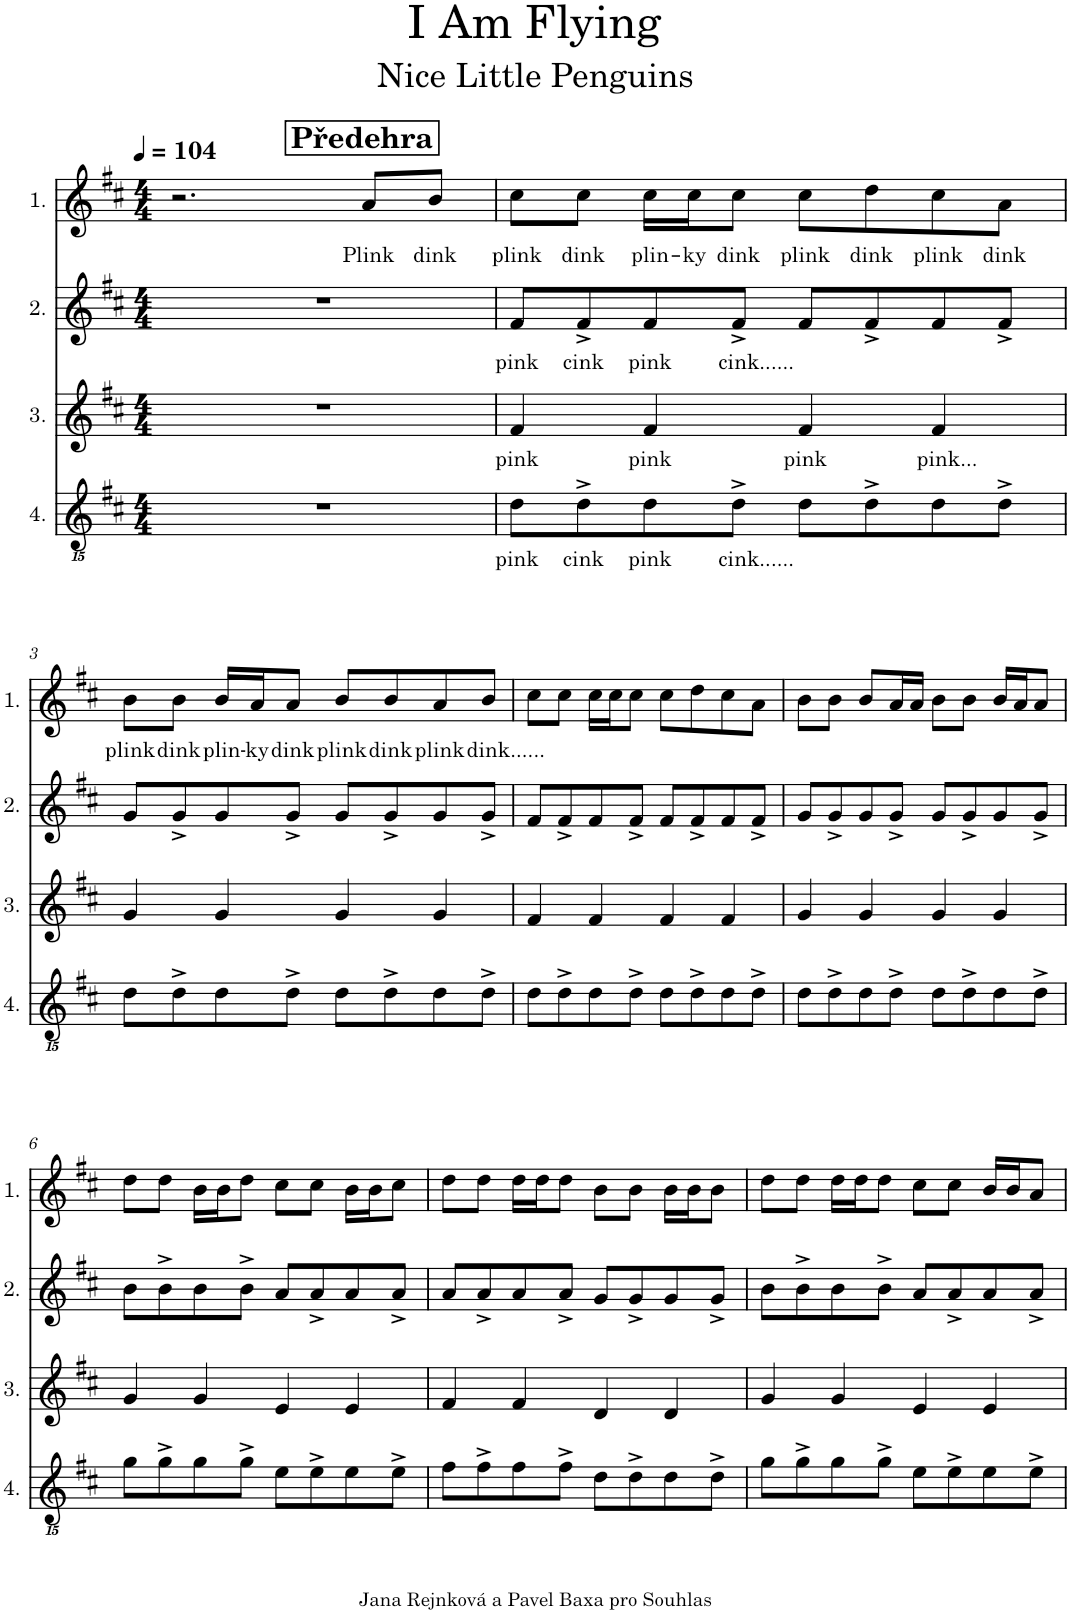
**kern	**text	**kern	**text	**kern	**text	**kern	**text
*part4	*part4	*part3	*part3	*part2	*part2	*part1	*part1
*staff4	*staff4	*staff3	*staff3	*staff2	*staff2	*staff1	*staff1
*I"4.	*	*I"3.	*	*I"2.	*	*I"1.	*
*clefGvv2	*	*clefG2	*	*clefG2	*	*clefG2	*
*k[f#c#]	*	*k[f#c#]	*	*k[f#c#]	*	*k[f#c#]	*
*M4/4	*	*M4/4	*	*M4/4	*	*M4/4	*
*MM104	*	*MM104	*	*MM104	*	*MM104	*
!!LO:REH:place=s1:a:B:cj:fs=14:t=Předehra:qo=3
=1	=1	=1	=1	=1	=1	=1	=1
1r	.	1r	.	1r	.	2.r	.
!	!	!	!	!	!	!	!LO:LY:b
.	.	.	.	.	.	8a/L	Plink
!	!	!	!	!	!	!	!LO:LY:b
.	.	.	.	.	.	8b/J	dink
=2	=2	=2	=2	=2	=2	=2	=2
!	!LO:LY:b	!	!LO:LY:b	!	!LO:LY:b	!	!LO:LY:b
8D\L	pink	4f#/	pink	8f#/L	pink	8cc#\L	plink
!	!LO:LY:b	!	!	!	!LO:LY:b	!	!LO:LY:b
8D^\	cink	.	.	8f#^/	cink	8cc#\J	dink
!	!LO:LY:b	!	!LO:LY:b	!	!LO:LY:b	!	!LO:LY:b
8D\	pink	4f#/	pink	8f#/	pink	16cc#\LL	plin-
!	!	!	!	!	!	!	!LO:LY:b
.	.	.	.	.	.	16cc#\J	-ky
!	!LO:LY:b	!	!	!	!LO:LY:b	!	!LO:LY:b
8D^\J	cink......	.	.	8f#^/J	cink......	8cc#\J	dink
!	!	!	!LO:LY:b	!	!	!	!LO:LY:b
8D\L	.	4f#/	pink	8f#/L	.	8cc#\L	plink
!	!	!	!	!	!	!	!LO:LY:b
8D^\	.	.	.	8f#^/	.	8dd\	dink
!	!	!	!LO:LY:b	!	!	!	!LO:LY:b
8D\	.	4f#/	pink...	8f#/	.	8cc#\	plink
!	!	!	!	!	!	!	!LO:LY:b
8D^\J	.	.	.	8f#^/J	.	8a\J	dink
!!LO:LB:g=z
=3	=3	=3	=3	=3	=3	=3	=3
!	!	!	!	!	!	!	!LO:LY:b
8D\L	.	4g/	.	8g/L	.	8b\L	plink
!	!	!	!	!	!	!	!LO:LY:b
8D^\	.	.	.	8g^/	.	8b\J	dink
!	!	!	!	!	!	!	!LO:LY:b
8D\	.	4g/	.	8g/	.	16b/LL	plin-
!	!	!	!	!	!	!	!LO:LY:b
.	.	.	.	.	.	16a/J	-ky
!	!	!	!	!	!	!	!LO:LY:b
8D^\J	.	.	.	8g^/J	.	8a/J	dink
!	!	!	!	!	!	!	!LO:LY:b
8D\L	.	4g/	.	8g/L	.	8b/L	plink
!	!	!	!	!	!	!	!LO:LY:b
8D^\	.	.	.	8g^/	.	8b/	dink
!	!	!	!	!	!	!	!LO:LY:b
8D\	.	4g/	.	8g/	.	8a/	plink
!	!	!	!	!	!	!	!LO:LY:b
8D^\J	.	.	.	8g^/J	.	8b/J	dink......
=4	=4	=4	=4	=4	=4	=4	=4
8D\L	.	4f#/	.	8f#/L	.	8cc#\L	.
8D^\	.	.	.	8f#^/	.	8cc#\J	.
8D\	.	4f#/	.	8f#/	.	16cc#\LL	.
.	.	.	.	.	.	16cc#\J	.
8D^\J	.	.	.	8f#^/J	.	8cc#\J	.
8D\L	.	4f#/	.	8f#/L	.	8cc#\L	.
8D^\	.	.	.	8f#^/	.	8dd\	.
8D\	.	4f#/	.	8f#/	.	8cc#\	.
8D^\J	.	.	.	8f#^/J	.	8a\J	.
=5	=5	=5	=5	=5	=5	=5	=5
8D\L	.	4g/	.	8g/L	.	8b\L	.
8D^\	.	.	.	8g^/	.	8b\J	.
8D\	.	4g/	.	8g/	.	8b/L	.
8D^\J	.	.	.	8g^/J	.	16a/L	.
.	.	.	.	.	.	16a/JJ	.
8D\L	.	4g/	.	8g/L	.	8b\L	.
8D^\	.	.	.	8g^/	.	8b\J	.
8D\	.	4g/	.	8g/	.	16b/LL	.
.	.	.	.	.	.	16a/J	.
8D^\J	.	.	.	8g^/J	.	8a/J	.
!!LO:LB:g=z
=6	=6	=6	=6	=6	=6	=6	=6
8G\L	.	4g/	.	8b\L	.	8dd\L	.
8G^\	.	.	.	8b^\	.	8dd\J	.
8G\	.	4g/	.	8b\	.	16b\LL	.
.	.	.	.	.	.	16b\J	.
8G^\J	.	.	.	8b^\J	.	8dd\J	.
8E\L	.	4e/	.	8a/L	.	8cc#\L	.
8E^\	.	.	.	8a^/	.	8cc#\J	.
8E\	.	4e/	.	8a/	.	16b\LL	.
.	.	.	.	.	.	16b\J	.
8E^\J	.	.	.	8a^/J	.	8cc#\J	.
=7	=7	=7	=7	=7	=7	=7	=7
8F#\L	.	4f#/	.	8a/L	.	8dd\L	.
8F#^\	.	.	.	8a^/	.	8dd\J	.
8F#\	.	4f#/	.	8a/	.	16dd\LL	.
.	.	.	.	.	.	16dd\J	.
8F#^\J	.	.	.	8a^/J	.	8dd\J	.
8D\L	.	4d/	.	8g/L	.	8b\L	.
8D^\	.	.	.	8g^/	.	8b\J	.
8D\	.	4d/	.	8g/	.	16b\LL	.
.	.	.	.	.	.	16b\J	.
8D^\J	.	.	.	8g^/J	.	8b\J	.
=8	=8	=8	=8	=8	=8	=8	=8
8G\L	.	4g/	.	8b\L	.	8dd\L	.
8G^\	.	.	.	8b^\	.	8dd\J	.
8G\	.	4g/	.	8b\	.	16dd\LL	.
.	.	.	.	.	.	16dd\J	.
8G^\J	.	.	.	8b^\J	.	8dd\J	.
8E\L	.	4e/	.	8a/L	.	8cc#\L	.
8E^\	.	.	.	8a^/	.	8cc#\J	.
8E\	.	4e/	.	8a/	.	16b/LL	.
.	.	.	.	.	.	16b/J	.
8E^\J	.	.	.	8a^/J	.	8a/J	.
=	=	=	=	=	=	=	=
*-	*-	*-	*-	*-	*-	*-	*-
